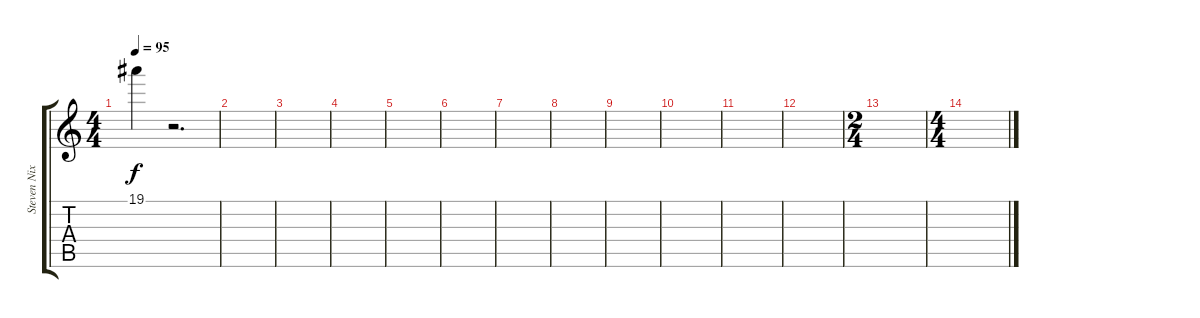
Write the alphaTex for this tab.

\track ("Steven Nixon (Rhythm)" "Steven Nix") {instrument distortionguitar}
\staff {score tabs}
\tuning (Eb4 Bb3 Gb3 Db3 Ab2 Db2) {hide}
\ts (4 4)
\tempo 95
\clef g2
\ks c
19.1.4{dy f volume 0} r.2{d} |
|
|
|
|
|
|
|
|
|
|
|
\ts (2 4)
|
\ts (4 4)
